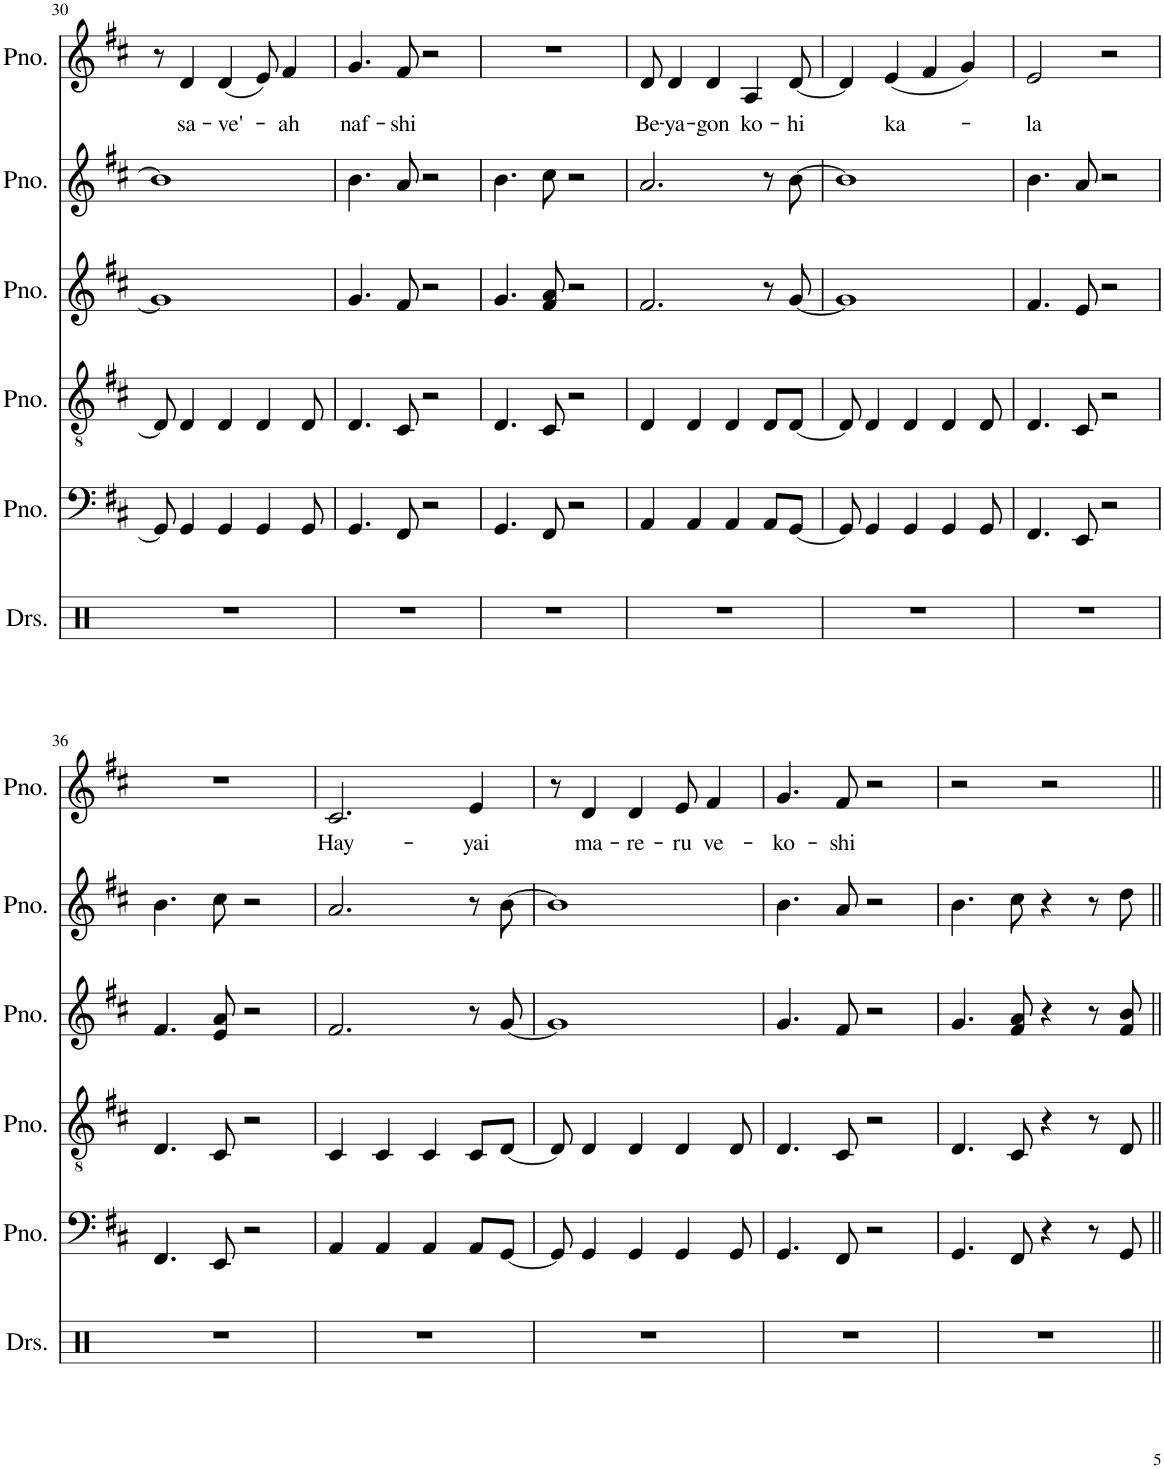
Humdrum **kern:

**kern	**kern	**kern	**kern	**kern	**kern	**text
*part6	*part5	*part4	*part3	*part2	*part1	*part1
*staff6	*staff5	*staff4	*staff3	*staff2	*staff1	*staff1
*I"Drumset	*I"Piano	*I"Piano	*I"Piano	*I"Piano	*I"Piano	*
*I'Drs.	*I'Pno.	*I'Pno.	*I'Pno.	*I'Pno.	*I'Pno.	*
!!LO:PB:g=z
*clefX	*clefF4	*clefGv2	*clefG2	*clefG2	*clefG2	*
*k[]	*k[f#c#]	*k[f#c#]	*k[f#c#]	*k[f#c#]	*k[f#c#]	*
*M4/4	*M4/4	*M4/4	*M4/4	*M4/4	*M4/4	*
=30	=30	=30	=30	=30	=30	=30
1r	8GG/]	8D/]	1g]	1b]	8r	.
!	!	!	!	!	!	!LO:LY:b
.	4GG/	4D/	.	.	4d/	sa-
!	!	!	!	!	!	!LO:LY:b
.	4GG/	4D/	.	.	(4d/	-ve'-
.	4GG/	4D/	.	.	8e/)	.
!	!	!	!	!	!	!LO:LY:b
.	.	.	.	.	4f#/	-ah
.	8GG/	8D/	.	.	.	.
=31	=31	=31	=31	=31	=31	=31
!	!	!	!	!	!	!LO:LY:b
1r	4.GG/	4.D/	4.g/	4.b\	4.g/	naf-
!	!	!	!	!	!	!LO:LY:b
.	8FF#/	8C#/	8f#/	8a/	8f#/	-shi
.	2r	2r	2r	2r	2r	.
=32	=32	=32	=32	=32	=32	=32
1r	4.GG/	4.D/	4.g/	4.b\	1r	.
.	8FF#/	8C#/	8f#/ 8a/	8cc#\	.	.
.	2r	2r	2r	2r	.	.
=33	=33	=33	=33	=33	=33	=33
!	!	!	!	!	!	!LO:LY:b
1r	4AA/	4D/	2.f#/	2.a/	8d/	Be-
!	!	!	!	!	!	!LO:LY:b
.	.	.	.	.	4d/	-ya-
.	4AA/	4D/	.	.	.	.
!	!	!	!	!	!	!LO:LY:b
.	.	.	.	.	4d/	-gon
.	4AA/	4D/	.	.	.	.
!	!	!	!	!	!	!LO:LY:b
.	.	.	.	.	4A/	ko-
.	8AA/L	8D/L	8r	8r	.	.
!	!	!	!	!	!	!LO:LY:b
.	[8GG/J	[8D/J	[8g/	[8b\	[8d/	-hi
=34	=34	=34	=34	=34	=34	=34
1r	8GG/]	8D/]	1g]	1b]	4d/]	.
.	4GG/	4D/	.	.	.	.
!	!	!	!	!	!	!LO:LY:b
.	.	.	.	.	(4e/	ka-
.	4GG/	4D/	.	.	.	.
.	.	.	.	.	4f#/	.
.	4GG/	4D/	.	.	.	.
.	.	.	.	.	4g/)	.
.	8GG/	8D/	.	.	.	.
=35	=35	=35	=35	=35	=35	=35
!	!	!	!	!	!	!LO:LY:b
1r	4.FF#/	4.D/	4.f#/	4.b\	2e/	-la
.	8EE/	8C#/	8e/	8a/	.	.
.	2r	2r	2r	2r	2r	.
!!LO:LB:g=z
=36	=36	=36	=36	=36	=36	=36
1r	4.FF#/	4.D/	4.f#/	4.b\	1r	.
.	8EE/	8C#/	8e/ 8a/	8cc#\	.	.
.	2r	2r	2r	2r	.	.
=37	=37	=37	=37	=37	=37	=37
!	!	!	!	!	!	!LO:LY:b
1r	4AA/	4C#/	2.f#/	2.a/	2.c#/	Hay-
.	4AA/	4C#/	.	.	.	.
.	4AA/	4C#/	.	.	.	.
!	!	!	!	!	!	!LO:LY:b
.	8AA/L	8C#/L	8r	8r	4e/	-yai
.	[8GG/J	[8D/J	[8g/	[8b\	.	.
=38	=38	=38	=38	=38	=38	=38
1r	8GG/]	8D/]	1g]	1b]	8r	.
!	!	!	!	!	!	!LO:LY:b
.	4GG/	4D/	.	.	4d/	ma-
!	!	!	!	!	!	!LO:LY:b
.	4GG/	4D/	.	.	4d/	-re-
!	!	!	!	!	!	!LO:LY:b
.	4GG/	4D/	.	.	8e/	-ru
!	!	!	!	!	!	!LO:LY:b
.	.	.	.	.	4f#/	ve-
.	8GG/	8D/	.	.	.	.
=39	=39	=39	=39	=39	=39	=39
!	!	!	!	!	!	!LO:LY:b
1r	4.GG/	4.D/	4.g/	4.b\	4.g/	-ko-
!	!	!	!	!	!	!LO:LY:b
.	8FF#/	8C#/	8f#/	8a/	8f#/	-shi
.	2r	2r	2r	2r	2r	.
=40	=40	=40	=40	=40	=40	=40
1r	4.GG/	4.D/	4.g/	4.b\	2r	.
.	8FF#/	8C#/	8f#/ 8a/	8cc#\	.	.
.	4r	4r	4r	4r	2r	.
.	8r	8r	8r	8r	.	.
.	8GG/	8D/	8f#/ 8b/	8dd\	.	.
=||	=||	=||	=||	=||	=||	=||
*-	*-	*-	*-	*-	*-	*-
